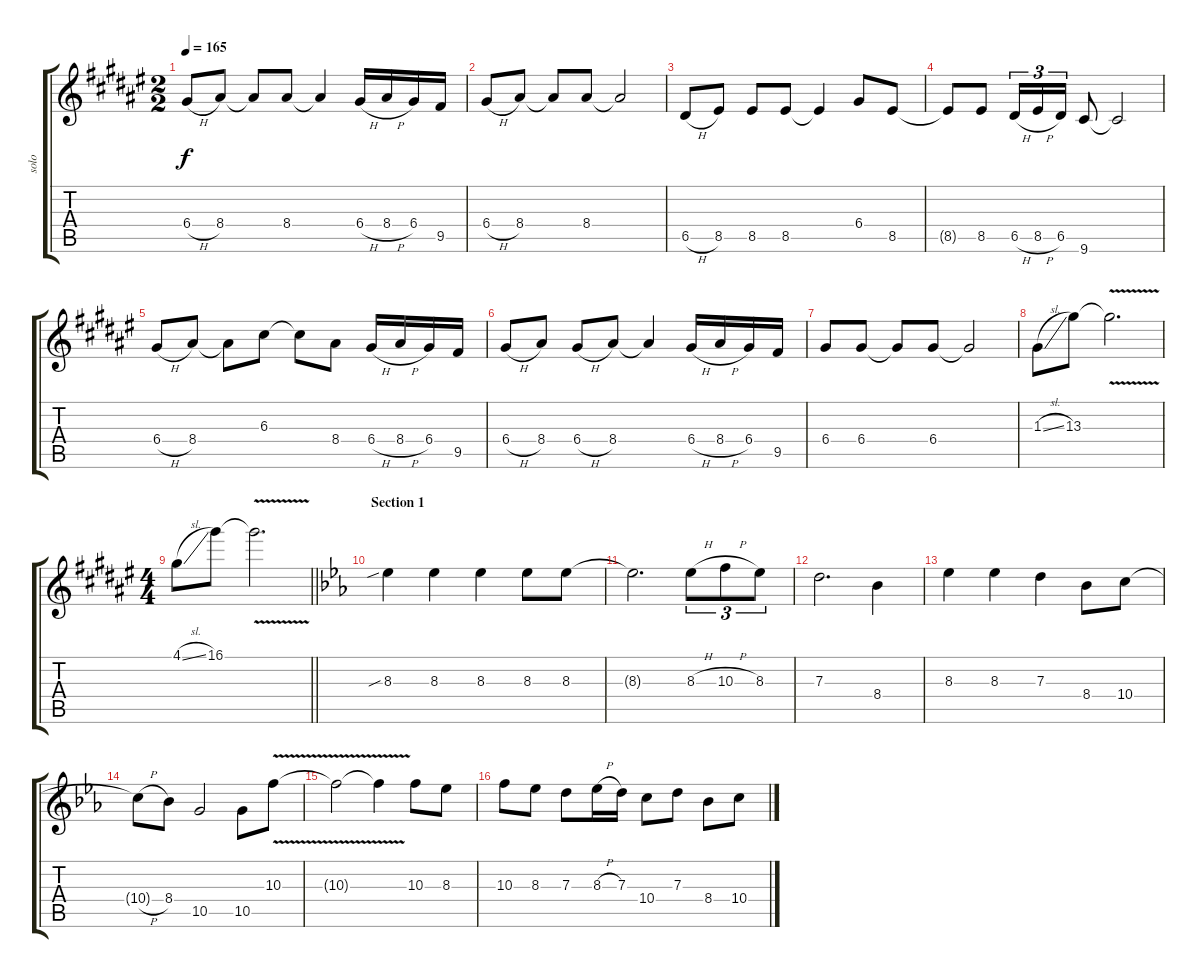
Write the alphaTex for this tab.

\track ("solo" "solo") {instrument distortionguitar}
\staff {score tabs}
\tuning (E4 B3 G3 D3 A2 E2) {hide}
\ts (2 2)
\tempo 165
\clef g2
\ks f#
6.4{h}.8{dy f instrument distortionguitar} 8.4.8 8.4{t}.8 8.4.8 8.4{t}.4 6.4{h}.16 8.4{h}.16 6.4.16 9.5.16 |
\ks d#minor
6.4{h}.8 8.4.8 8.4{t}.8 8.4.8 8.4{t}.2 |
6.5{h}.8 8.5.8 8.5.8 8.5.8 8.5{t}.4 6.4.8 8.5.8 |
8.5{t}.8 8.5.8 6.5{h}.16{tu (3 2)} 8.5{h}.16{tu (3 2)} 6.5.16{tu (3 2)} 9.6.8 9.6{t}.2 |
\ks f#
6.4{h}.8 8.4.8 8.4{t}.8 6.3.8 6.3{t}.8 8.4.8 6.4{h}.16 8.4{h}.16 6.4.16 9.5.16 |
\ks d#minor
6.4{h}.8 8.4.8 6.4{h}.8 8.4.8 8.4{t}.4 6.4{h}.16 8.4{h}.16 6.4.16 9.5.16 |
6.4.8 6.4.8 6.4{t}.8 6.4.8 6.4{t}.2 |
1.3{sl}.8 13.3.8 13.3{v t}.2{d} |
\ts (4 4)
\barLineRight lightlight
\ks f#
4.1{sl}.8 16.1.8 16.1{v t}.2{d} |
\section ("" "Section 1")
\ks eb
8.3{sib}.4 8.3.4 8.3.4 8.3.8 8.3.8 |
8.3{t}.2{d} 8.3{h}.8{tu (3 2)} 10.3{h}.8{tu (3 2)} 8.3.8{tu (3 2)} |
7.3.2{d} 8.4.4 |
8.3.4 8.3.4 7.3.4 8.4.8 10.4.8 |
10.4{h t}.8 8.4.8 10.5.2 10.5.8 10.3{v}.8 |
10.3{v t}.2 10.3{v t}.4 10.3.8 8.3.8 |
10.3.8 8.3.8 7.3.8 8.3{h}.16 7.3.16 10.4.8 7.3.8 8.4.8 10.4.8
